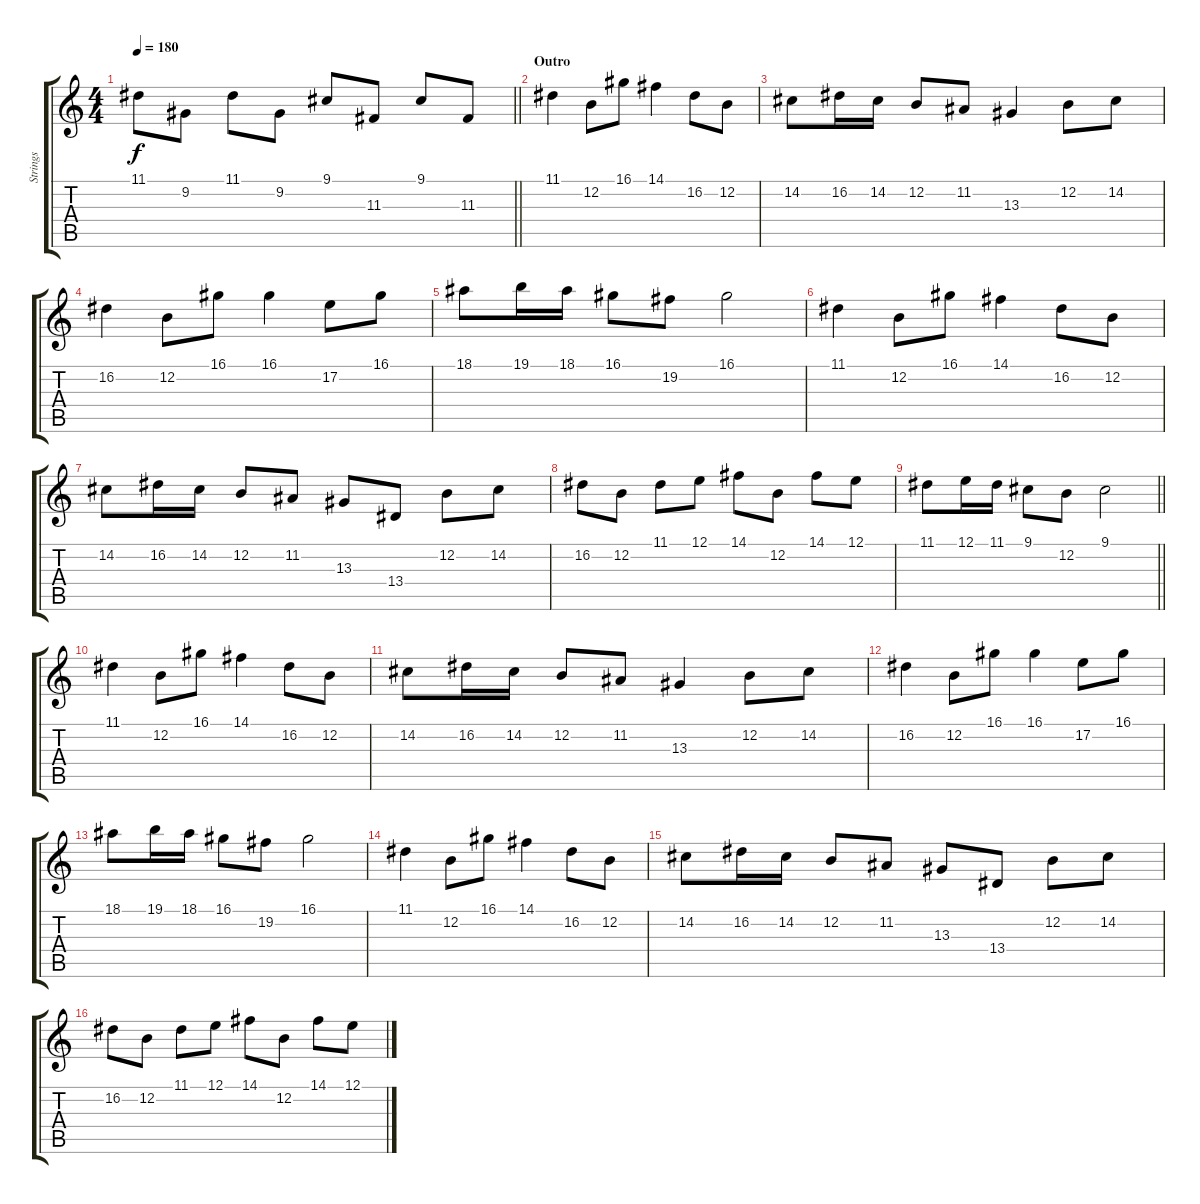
\track ("Strings" "Strings") {instrument stringensemble1}
\staff {score tabs}
\tuning (E4 B3 G3 D3 A2 E2) {hide}
\ts (4 4)
\tempo 180
\clef g2
\barLineRight lightlight
\ks c
11.1.8{dy f} 9.2.8 11.1.8 9.2.8 9.1.8 11.3.8 9.1.8 11.3.8 |
\section ("" "Outro")
11.1.4 12.2.8 16.1.8 14.1.4 16.2.8 12.2.8 |
14.2.8 16.2.16 14.2.16 12.2.8 11.2.8 13.3.4 12.2.8 14.2.8 |
16.2.4 12.2.8 16.1.8 16.1.4 17.2.8 16.1.8 |
18.1.8 19.1.16 18.1.16 16.1.8 19.2.8 16.1.2 |
11.1.4 12.2.8 16.1.8 14.1.4 16.2.8 12.2.8 |
14.2.8 16.2.16 14.2.16 12.2.8 11.2.8 13.3.8 13.4.8 12.2.8 14.2.8 |
16.2.8 12.2.8 11.1.8 12.1.8 14.1.8 12.2.8 14.1.8 12.1.8 |
\barLineRight lightlight
11.1.8 12.1.16 11.1.16 9.1.8 12.2.8 9.1.2 |
11.1.4 12.2.8 16.1.8 14.1.4 16.2.8 12.2.8 |
14.2.8 16.2.16 14.2.16 12.2.8 11.2.8 13.3.4 12.2.8 14.2.8 |
16.2.4 12.2.8 16.1.8 16.1.4 17.2.8 16.1.8 |
18.1.8 19.1.16 18.1.16 16.1.8 19.2.8 16.1.2 |
11.1.4 12.2.8 16.1.8 14.1.4 16.2.8 12.2.8 |
14.2.8 16.2.16 14.2.16 12.2.8 11.2.8 13.3.8 13.4.8 12.2.8 14.2.8 |
16.2.8 12.2.8 11.1.8 12.1.8 14.1.8 12.2.8 14.1.8 12.1.8
